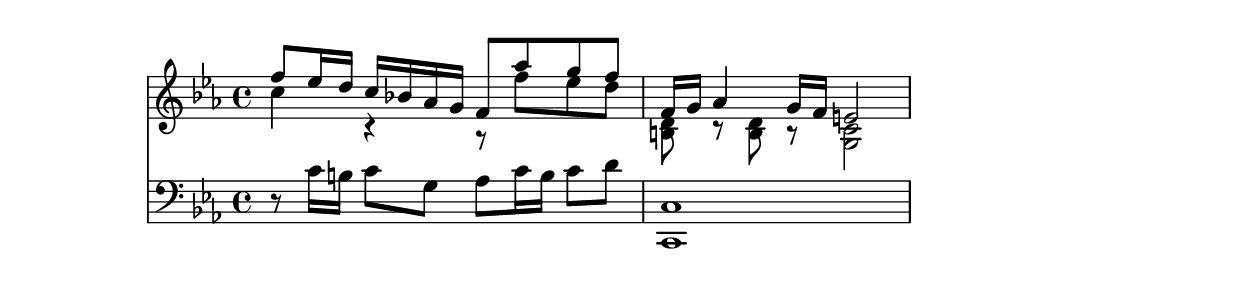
\version "2.19.21"

\header {
texidoc="Midi2ly remaps voices correctly to staves in MIDI-files that use instrument<->channel mapping when combined with voice<->track mapping.  TODO: pianostaff"
options=""
}

\score {
%% TODO:PIANOSTAFF  \context PianoStaff <<
  <<
    \context Staff = "treble" <<
      \set Score.midiChannelMapping = #'instrument
      \context Voice="one" \relative {
	\time 4/4
	\key c \minor
	\voiceOne
%comes
%7
	f''8 es16 d c16 bes ! as g f8 as' g f 
%8	es8 d es f b, c d b |
	f,16 g as4 g16 f e2 |
      }
      \context Voice="two" \relative {
	\voiceTwo
%dux
%7
	c''4 r4 r8 f es d |
%8	r8 as g f g f16 es f8 d | 
	<b, d>8 r <b d> r <g c>2 |
      }
    >>
    \context Staff = "bass" <<
      \context Voice="three" \relative {
	\key c \minor
	\clef bass
%7
	r8 c'16 b c8 g as c16 b c8 d |
%8	g8 c16 b c8 d f,16 g as4 g16 f | 
	<c,, c'>1
      }
    >>
  >>
  \layout {}
  \midi {}
}
